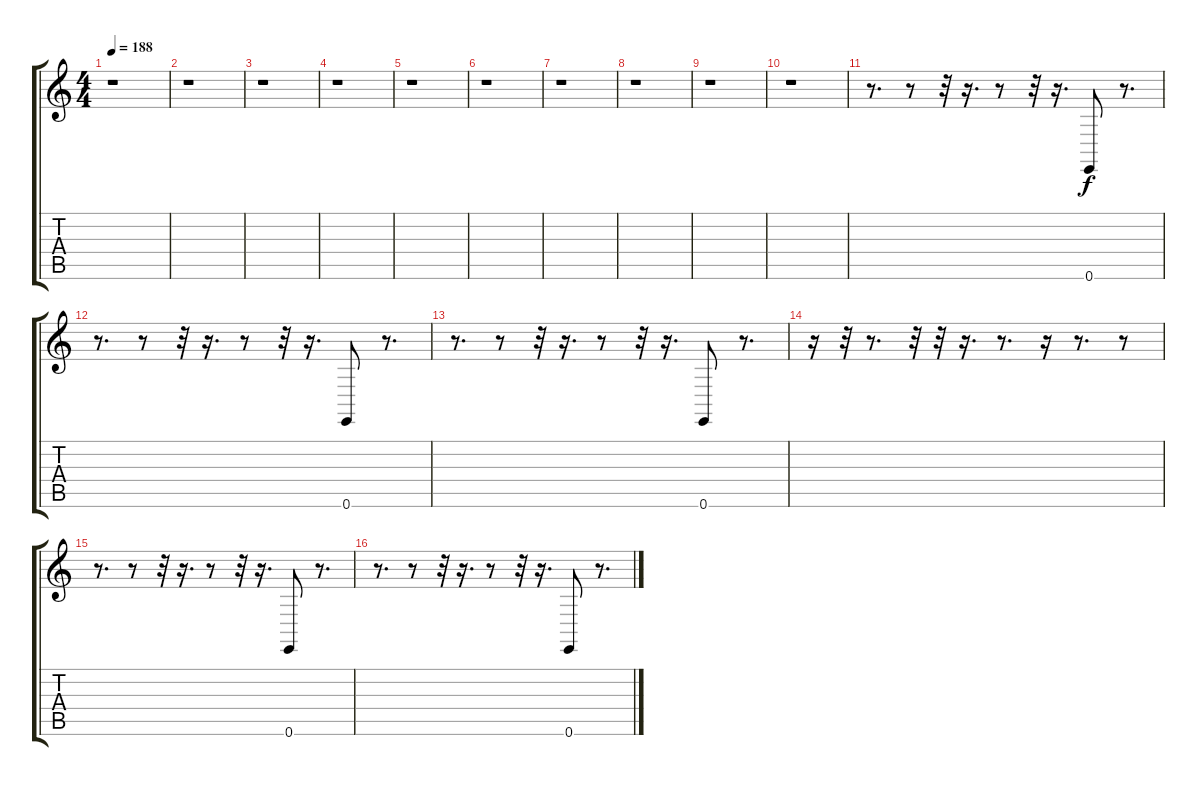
\track "" {instrument lead5charang}
\staff {score tabs}
\tuning (E4 B3 G3 D3 A2 E2) {hide}
\ts (4 4)
\tempo 188
\clef g2
\ks c
r.1{dy f} |
r.1 |
r.1 |
r.1 |
r.1 |
r.1 |
r.1 |
r.1 |
r.1 |
r.1 |
r.8{d} r.8{balance 8 instrument lead8bassandlead} r.32 r.16{d} r.8{balance 10} r.32 r.16{d} 0.6.8{balance 3} r.8{d balance 2} |
r.8{d} r.8{balance 11} r.32 r.16{d} r.8{balance 13} r.32 r.16{d} 0.6.8{balance 5} r.8{d balance 3} |
r.8{d} r.8{balance 11} r.32 r.16{d} r.8{balance 14} r.32 r.16{d} 0.6.8{balance 7} r.8{d balance 4} |
r.16 r.32{balance 3} r.8{d} r.32 r.32{balance 10} r.16{d} r.8{d balance 16} r.16 r.8{d balance 10} r.8 |
r.8{d} r.8{balance 0} r.32 r.16{d} r.8{balance 10} r.32 r.16{d} 0.6.8{balance 3} r.8{d balance 2} |
r.8{d} r.8{balance 11} r.32 r.16{d} r.8{balance 13} r.32 r.16{d} 0.6.8{balance 5} r.8{d balance 3}
